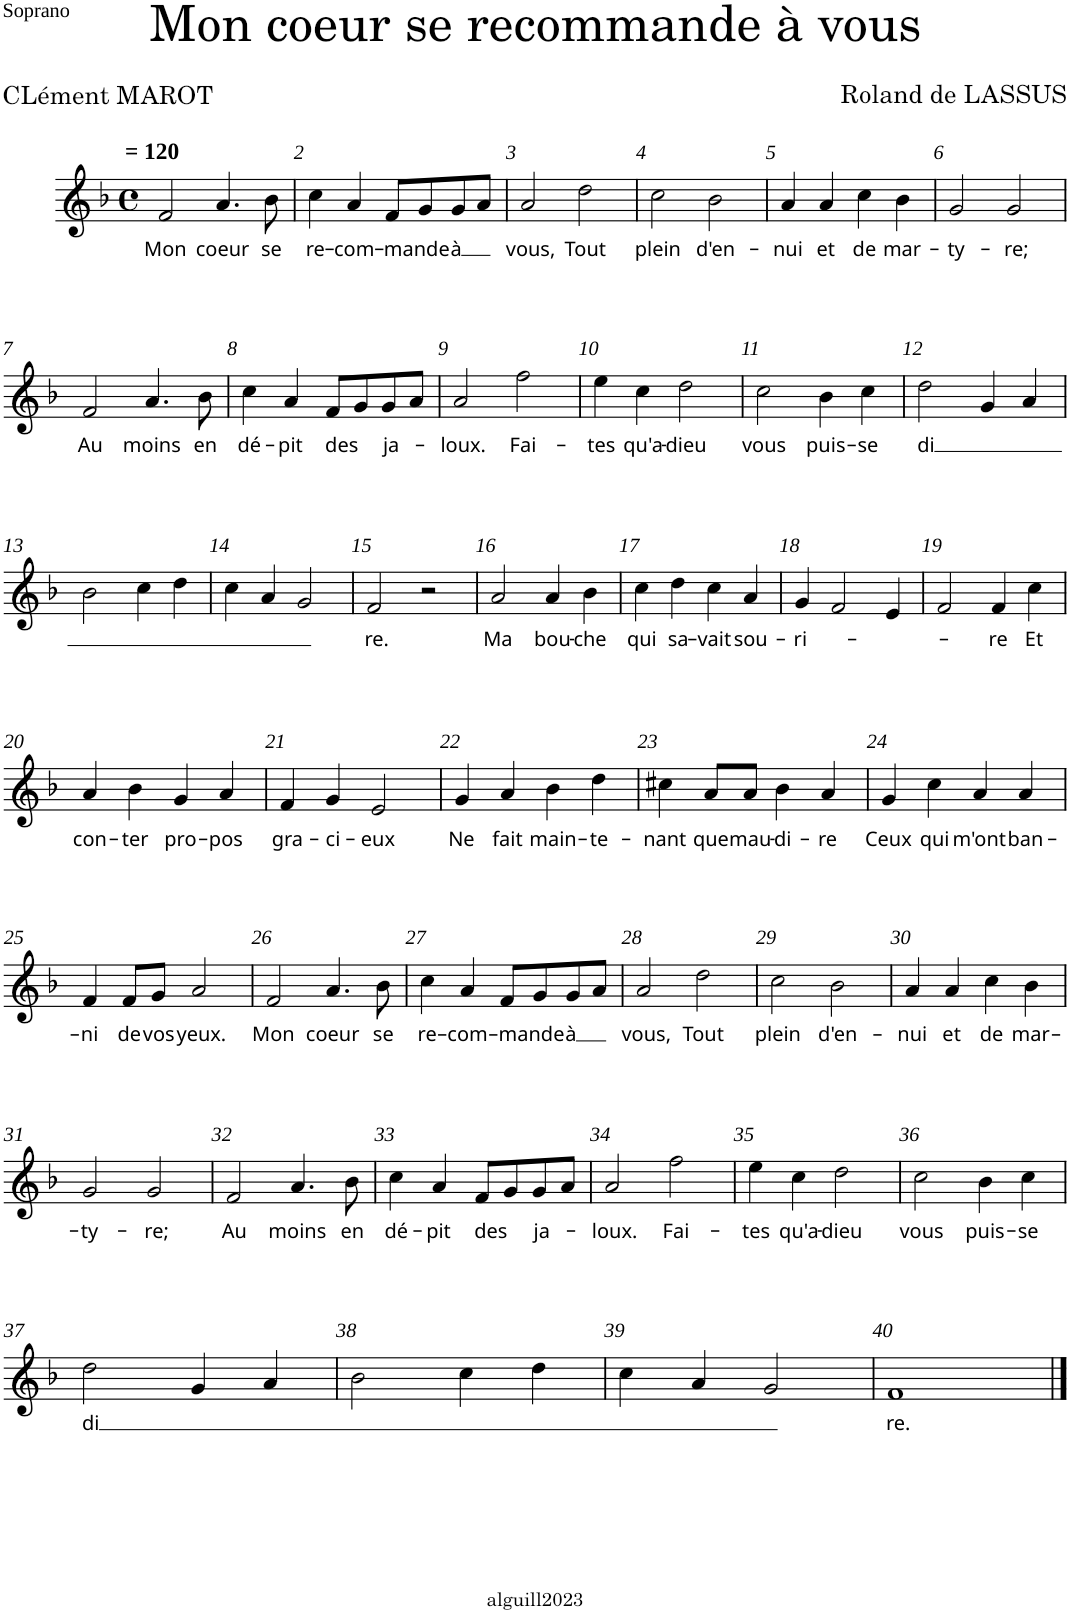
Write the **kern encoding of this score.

**kern	**text
*part1	*part1
*staff1	*staff1
*I"Soprano	*
*I'S	*
*clefG2	*
*k[b-]	*
*F:	*
*M4/4	*
*met(c)	*
=1	=1
!LO:TX:a:B:t== 120	!
!	!LO:LY:b
2f/	Mon
!	!LO:LY:b
4.a/	coeur
!	!LO:LY:b
8b-\	se
=2	=2
!	!LO:LY:b
4cc\	re-
!	!LO:LY:b
4a/	-com-
!	!LO:LY:b
8f/L	-mande
8g/	.
!	!LO:LY:b
8g/	à
8a/J	.
=3	=3
!	!LO:LY:b
2a/	vous,
!	!LO:LY:b
2dd\	Tout
=4	=4
!	!LO:LY:b
2cc\	plein
!	!LO:LY:b
2b-\	d'en-
=5	=5
!	!LO:LY:b
4a/	-nui
!	!LO:LY:b
4a/	et
!	!LO:LY:b
4cc\	de
!	!LO:LY:b
4b-\	mar-
=6	=6
!	!LO:LY:b
2g/	-ty-
!	!LO:LY:b
2g/	-re;
!!LO:LB:g=z
=7	=7
!	!LO:LY:b
2f/	Au
!	!LO:LY:b
4.a/	moins
!	!LO:LY:b
8b-\	en
=8	=8
!	!LO:LY:b
4cc\	dé-
!	!LO:LY:b
4a/	-pit
!	!LO:LY:b
8f/L	des
8g/	.
!	!LO:LY:b
8g/	ja-
8a/J	.
=9	=9
!	!LO:LY:b
2a/	-loux.
!	!LO:LY:b
2ff\	Fai-
=10	=10
!	!LO:LY:b
4ee\	-tes
!	!LO:LY:b
4cc\	qu'a-
!	!LO:LY:b
2dd\	-dieu
=11	=11
!	!LO:LY:b
2cc\	vous
!	!LO:LY:b
4b-\	puis-
!	!LO:LY:b
4cc\	-se
=12	=12
!	!LO:LY:b
2dd\	di
4g/	.
4a/	.
!!LO:LB:g=z
=13	=13
2b-\	.
4cc\	.
4dd\	.
=14	=14
4cc\	.
4a/	.
2g/	.
=15	=15
!	!LO:LY:b
2f/	re.
2r	.
=16	=16
!	!LO:LY:b
2a/	Ma
!	!LO:LY:b
4a/	bou-
!	!LO:LY:b
4b-\	-che
=17	=17
!	!LO:LY:b
4cc\	qui
!	!LO:LY:b
4dd\	sa-
!	!LO:LY:b
4cc\	-vait
!	!LO:LY:b
4a/	sou-
=18	=18
!	!LO:LY:b
4g/	-ri-
2f/	.
4e/	.
=19	=19
2f/	.
!	!LO:LY:b
4f/	-re
!	!LO:LY:b
4cc\	Et
!!LO:LB:g=z
=20	=20
!	!LO:LY:b
4a/	con-
!	!LO:LY:b
4b-\	-ter
!	!LO:LY:b
4g/	pro-
!	!LO:LY:b
4a/	-pos
=21	=21
!	!LO:LY:b
4f/	gra-
!	!LO:LY:b
4g/	-ci-
!	!LO:LY:b
2e/	-eux
=22	=22
!	!LO:LY:b
4g/	Ne
!	!LO:LY:b
4a/	fait
!	!LO:LY:b
4b-\	main-
!	!LO:LY:b
4dd\	-te-
=23	=23
!	!LO:LY:b
4cc#X\	-nant
!	!LO:LY:b
8a/L	que
!	!LO:LY:b
8a/J	mau-
!	!LO:LY:b
4b-\	-di-
!	!LO:LY:b
4a/	-re
=24	=24
!	!LO:LY:b
4g/	Ceux
!	!LO:LY:b
4cc\	qui
!	!LO:LY:b
4a/	m'ont
!	!LO:LY:b
4a/	ban-
!!LO:LB:g=z
=25	=25
!	!LO:LY:b
4f/	-ni
!	!LO:LY:b
8f/L	de
!	!LO:LY:b
8g/J	vos
!	!LO:LY:b
2a/	yeux.
=26	=26
!	!LO:LY:b
2f/	Mon
!	!LO:LY:b
4.a/	coeur
!	!LO:LY:b
8b-\	se
=27	=27
!	!LO:LY:b
4cc\	re-
!	!LO:LY:b
4a/	-com-
!	!LO:LY:b
8f/L	-mande
8g/	.
!	!LO:LY:b
8g/	à
8a/J	.
=28	=28
!	!LO:LY:b
2a/	vous,
!	!LO:LY:b
2dd\	Tout
=29	=29
!	!LO:LY:b
2cc\	plein
!	!LO:LY:b
2b-\	d'en-
=30	=30
!	!LO:LY:b
4a/	-nui
!	!LO:LY:b
4a/	et
!	!LO:LY:b
4cc\	de
!	!LO:LY:b
4b-\	mar-
!!LO:LB:g=z
=31	=31
!	!LO:LY:b
2g/	-ty-
!	!LO:LY:b
2g/	-re;
=32	=32
!	!LO:LY:b
2f/	Au
!	!LO:LY:b
4.a/	moins
!	!LO:LY:b
8b-\	en
=33	=33
!	!LO:LY:b
4cc\	dé-
!	!LO:LY:b
4a/	-pit
!	!LO:LY:b
8f/L	des
8g/	.
!	!LO:LY:b
8g/	ja-
8a/J	.
=34	=34
!	!LO:LY:b
2a/	-loux.
!	!LO:LY:b
2ff\	Fai-
=35	=35
!	!LO:LY:b
4ee\	-tes
!	!LO:LY:b
4cc\	qu'a-
!	!LO:LY:b
2dd\	-dieu
=36	=36
!	!LO:LY:b
2cc\	vous
!	!LO:LY:b
4b-\	puis-
!	!LO:LY:b
4cc\	-se
!!LO:LB:g=z
=37	=37
!	!LO:LY:b
2dd\	di
4g/	.
4a/	.
=38	=38
2b-\	.
4cc\	.
4dd\	.
=39	=39
4cc\	.
4a/	.
2g/	.
=40	=40
!	!LO:LY:b
1f	re.
==	==
*-	*-
